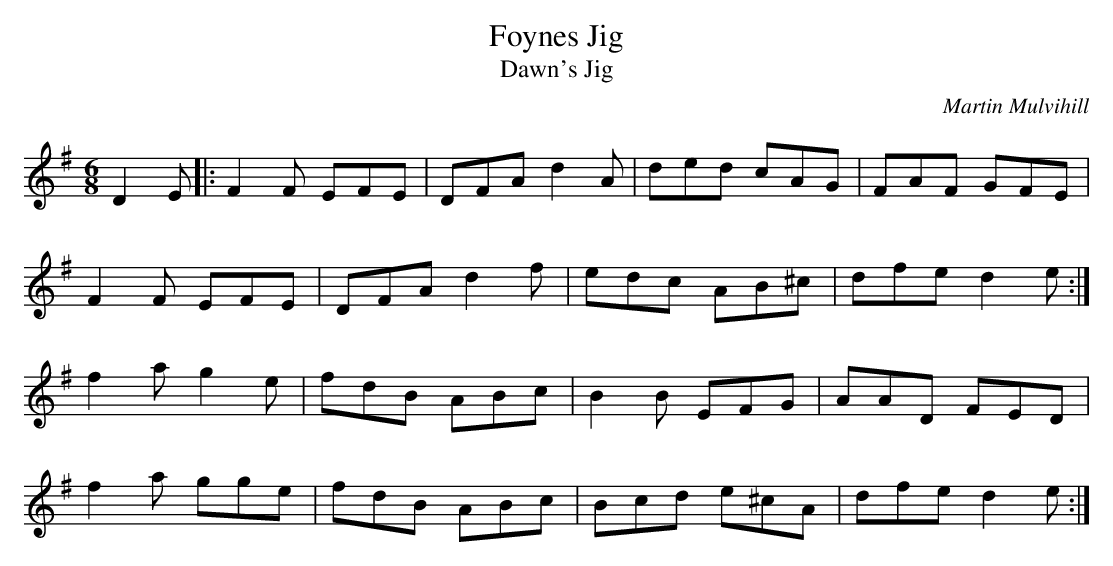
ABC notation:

X:1
T: Foynes Jig
T: Dawn's Jig
C: Martin Mulvihill
M: 6/8
K: Dmix
D2E |: F2F EFE | DFA d2A | ded cAG | FAF GFE |
F2F EFE | DFA d2f | edc AB^c | dfe d2e:|
f2a g2e | fdB ABc | B2B EFG | AAD FED |
f2a gge | fdB ABc | Bcd e^cA | dfe d2e :|
